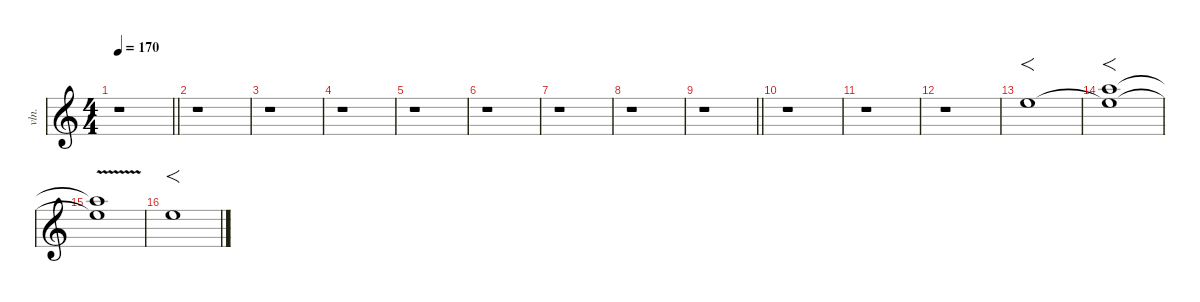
\defaultSystemsLayout 4
\hideDynamics
\bracketExtendMode nobrackets
\otherSystemsTrackNameOrientation horizontal
\track ("Ambiance" "vln.") {instrument stringensemble1}
\staff {score}
\tuning (E4 B3 G3 D3 A2 E2)
\ts (4 4)
\tempo 170
\clef g2
\barLineRight lightlight
\ks c
r.1{dy fff instrument stringensemble1 beam Down} |
r.1{beam Down} |
r.1{beam Down} |
r.1{beam Down} |
r.1{beam Down} |
r.1{beam Down} |
r.1{beam Down} |
r.1{beam Down} |
\barLineRight lightlight
r.1{beam Down} |
r.1{beam Down} |
r.1{beam Down} |
r.1{beam Down} |
17.2.1{f beam Down} |
(17.1 17.2{t}).1{f beam Down} |
(17.1{v t} 17.2{v t}).1{dy f beam Down} |
17.2.1{f beam Down}
